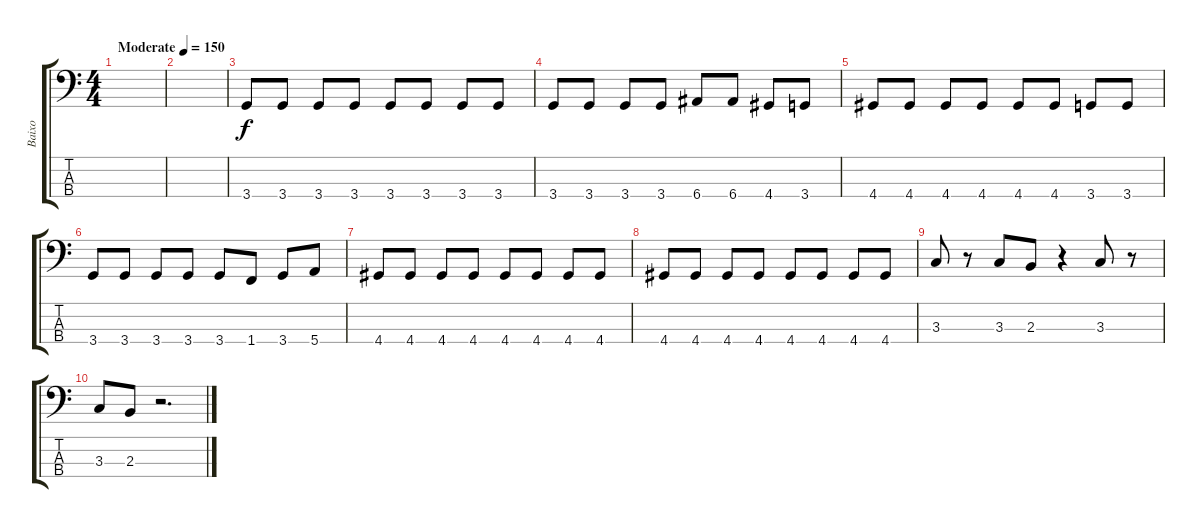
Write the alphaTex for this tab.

\track ("Baixo" "Baixo") {instrument electricbassfinger}
\staff {score tabs}
\tuning (G2 D2 A1 E1) {hide}
\ts (4 4)
\tempo (150 "Moderate")
\clef f4
\ks c
|
|
3.4.8 3.4.8 3.4.8 3.4.8 3.4.8 3.4.8 3.4.8 3.4.8 |
3.4.8 3.4.8 3.4.8 3.4.8 6.4.8 6.4.8 4.4.8 3.4.8 |
4.4.8 4.4.8 4.4.8 4.4.8 4.4.8 4.4.8 3.4.8 3.4.8 |
3.4.8 3.4.8 3.4.8 3.4.8 3.4.8 1.4.8 3.4.8 5.4.8 |
4.4.8 4.4.8 4.4.8 4.4.8 4.4.8 4.4.8 4.4.8 4.4.8 |
4.4.8 4.4.8 4.4.8 4.4.8 4.4.8 4.4.8 4.4.8 4.4.8 |
3.3.8 r.8 3.3.8 2.3.8 r.4 3.3.8 r.8 |
3.3.8 2.3.8 r.2{d}
